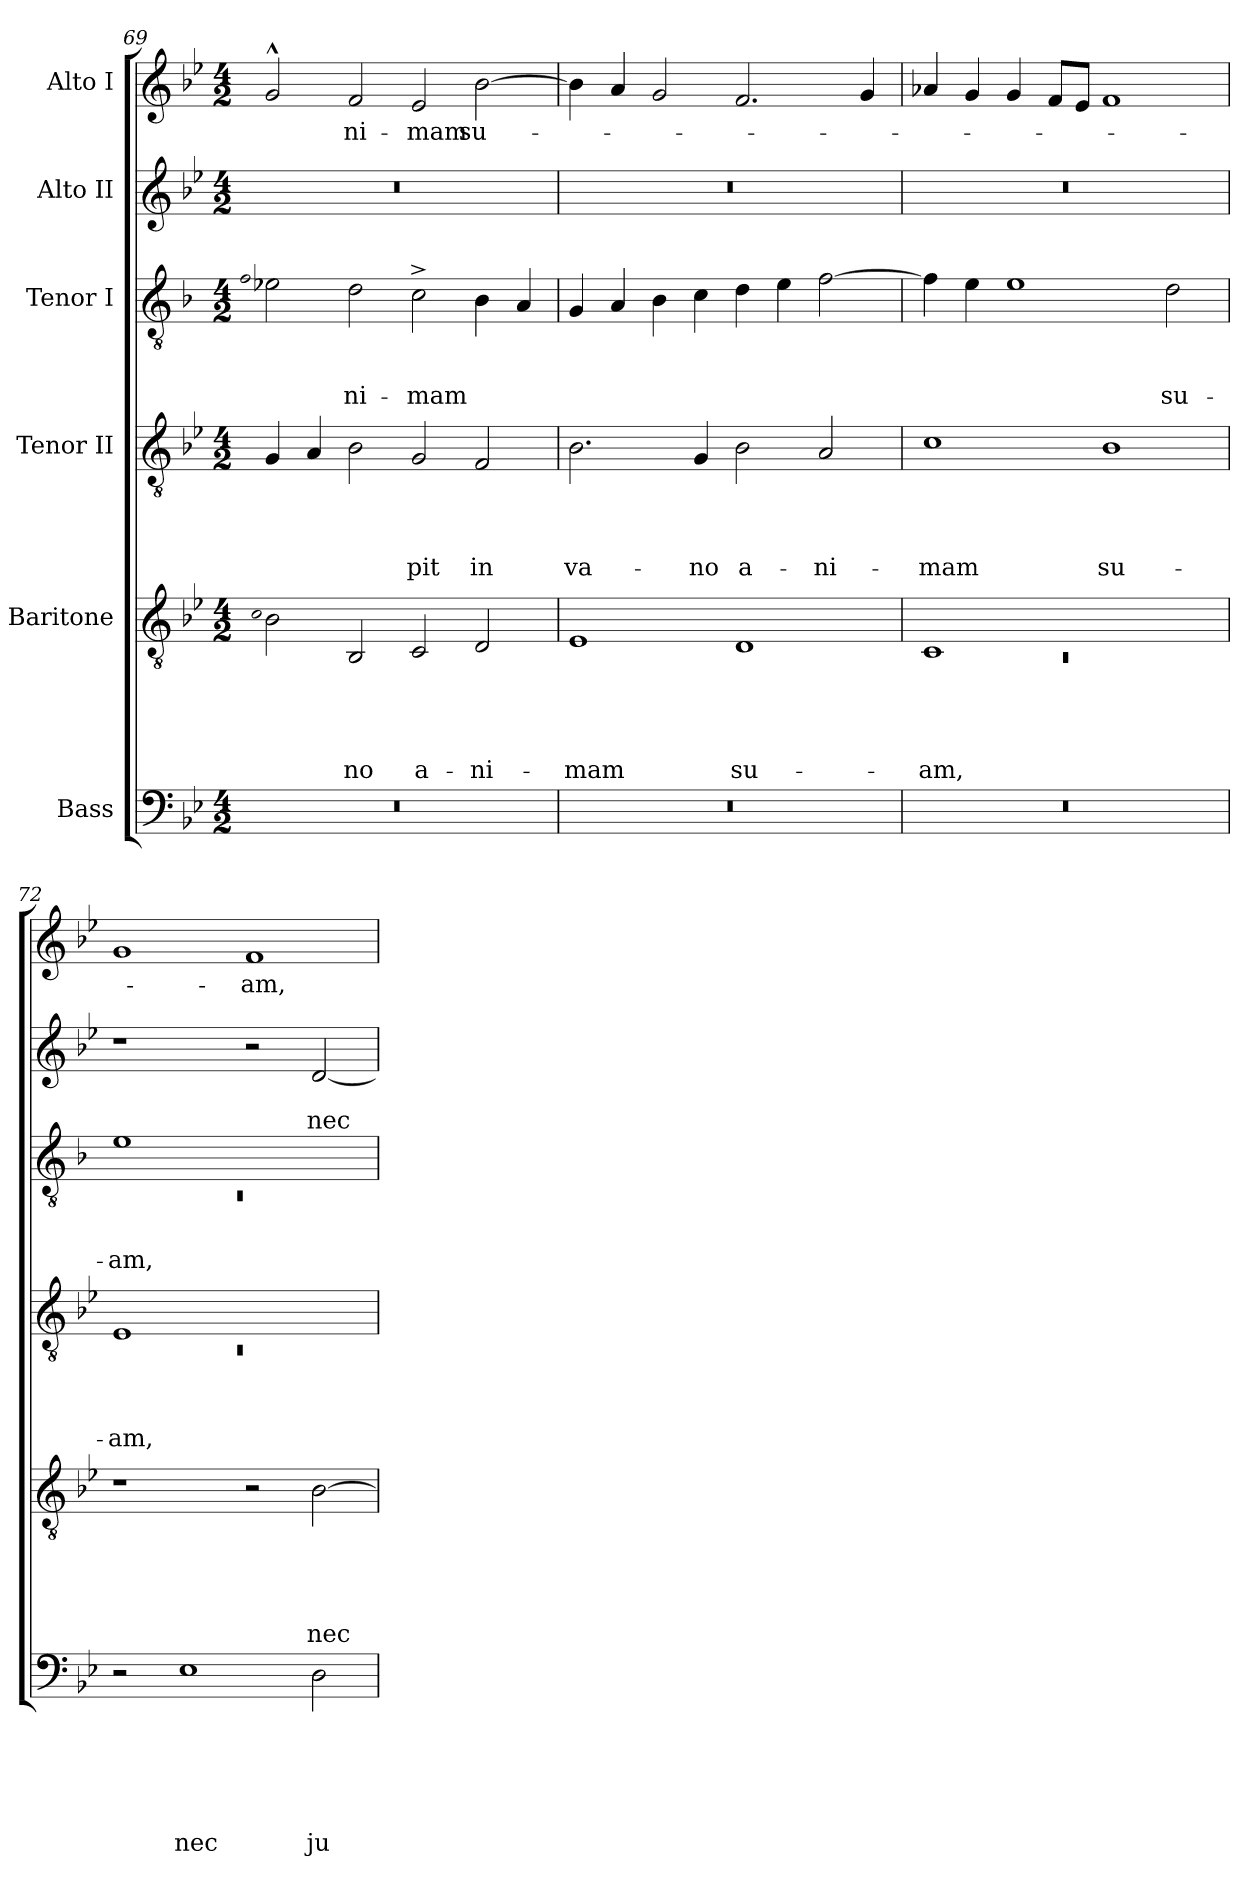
**kern	**text	**text	**text	**text	**text	**text	**kern	**text	**text	**text	**text	**text	**kern	**text	**text	**text	**text	**kern	**text	**text	**text	**kern	**text	**text	**kern	**text
*part6	*part6	*part6	*part6	*part6	*part6	*part6	*part5	*part5	*part5	*part5	*part5	*part5	*part4	*part4	*part4	*part4	*part4	*part3	*part3	*part3	*part3	*part2	*part2	*part2	*part1	*part1
*staff6	*staff6	*staff6	*staff6	*staff6	*staff6	*staff6	*staff5	*staff5	*staff5	*staff5	*staff5	*staff5	*staff4	*staff4	*staff4	*staff4	*staff4	*staff3	*staff3	*staff3	*staff3	*staff2	*staff2	*staff2	*staff1	*staff1
*I"Bass	*	*	*	*	*	*	*I"Baritone	*	*	*	*	*	*I"Tenor II	*	*	*	*	*I"Tenor I	*	*	*	*I"Alto II	*	*	*I"Alto I	*
!!LO:PB:g=z
*clefF4	*	*	*	*	*	*	*clefGv2	*	*	*	*	*	*clefGv2	*	*	*	*	*clefGv2	*	*	*	*clefG2	*	*	*clefG2	*
*k[b-e-]	*	*	*	*	*	*	*k[b-e-]	*	*	*	*	*	*k[b-e-]	*	*	*	*	*k[b-]	*	*	*	*k[b-e-]	*	*	*k[b-e-]	*
*B-:	*	*	*	*	*	*	*B-:	*	*	*	*	*	*B-:	*	*	*	*	*F:	*	*	*	*B-:	*	*	*B-:	*
*M4/2	*	*	*	*	*	*	*M4/2	*	*	*	*	*	*M4/2	*	*	*	*	*M4/2	*	*	*	*M4/2	*	*	*M4/2	*
=69	=69	=69	=69	=69	=69	=69	=69	=69	=69	=69	=69	=69	=69	=69	=69	=69	=69	=69	=69	=69	=69	=69	=69	=69	=69	=69
!	!	!	!	!	!	!	!LO:N:head=open	!	!	!	!	!	!	!	!	!	!	!LO:N:head=open	!	!	!	!	!	!	!	!
.	.	.	.	.	.	.	1qc	.	.	.	.	.	.	.	.	.	.	1qf	.	.	.	.	.	.	.	.
!LO:N:vis=1	!	!	!	!	!	!	!	!	!	!	!	!	!	!	!	!	!	!	!	!	!	!LO:N:vis=1	!	!	!	!
0r	.	.	.	.	.	.	2B-\	.	.	.	.	.	4G/	.	.	.	.	2e-X\	.	.	.	0r	.	.	2g^^</	.
.	.	.	.	.	.	.	.	.	.	.	.	.	4A/	.	.	.	.	.	.	.	.	.	.	.	.	.
!	!	!	!	!	!	!	!	!	!	!	!	!LO:LY:b	!	!	!	!	!	!	!	!	!LO:LY:b	!	!	!	!	!LO:LY:b
.	.	.	.	.	.	.	2BB-/	.	.	.	.	-no	2B-\	.	.	.	.	2d\	.	.	-ni-	.	.	.	2f/	-ni-
!	!	!	!	!	!	!	!	!	!	!	!	!LO:LY:b	!	!	!	!	!LO:LY:b	!	!	!	!LO:LY:b	!	!	!	!	!LO:LY:b
.	.	.	.	.	.	.	2C/	.	.	.	.	a-	2G/	.	.	.	-pit	2c^>\	.	.	-mam	.	.	.	2e-/	-mam
!	!	!	!	!	!	!	!	!	!	!	!	!LO:LY:b	!	!	!	!	!LO:LY:b	!	!	!	!	!	!	!	!	!LO:LY:b
.	.	.	.	.	.	.	2D/	.	.	.	.	-ni-	2F/	.	.	.	in	4B-\	.	.	.	.	.	.	[>2b-\	su-
.	.	.	.	.	.	.	.	.	.	.	.	.	.	.	.	.	.	4A/	.	.	.	.	.	.	.	.
=70	=70	=70	=70	=70	=70	=70	=70	=70	=70	=70	=70	=70	=70	=70	=70	=70	=70	=70	=70	=70	=70	=70	=70	=70	=70	=70
!LO:N:vis=1	!	!	!	!	!	!	!	!	!	!	!	!LO:LY:b	!	!	!	!	!LO:LY:b	!	!	!	!	!LO:N:vis=1	!	!	!	!
0r	.	.	.	.	.	.	1E-	.	.	.	.	-mam	2.B-\	.	.	.	va-	4G/	.	.	.	0r	.	.	4b-\]	.
.	.	.	.	.	.	.	.	.	.	.	.	.	.	.	.	.	.	4A/	.	.	.	.	.	.	4a/	.
.	.	.	.	.	.	.	.	.	.	.	.	.	.	.	.	.	.	4B-\	.	.	.	.	.	.	2g/	.
!	!	!	!	!	!	!	!	!	!	!	!	!	!	!	!	!	!LO:LY:b	!	!	!	!	!	!	!	!	!
.	.	.	.	.	.	.	.	.	.	.	.	.	4G/	.	.	.	-no	4c\	.	.	.	.	.	.	.	.
!	!	!	!	!	!	!	!	!	!	!	!	!LO:LY:b	!	!	!	!	!LO:LY:b	!	!	!	!	!	!	!	!	!
.	.	.	.	.	.	.	1D	.	.	.	.	su-	2B-\	.	.	.	a-	4d\	.	.	.	.	.	.	2.f/	.
.	.	.	.	.	.	.	.	.	.	.	.	.	.	.	.	.	.	4e\	.	.	.	.	.	.	.	.
!	!	!	!	!	!	!	!	!	!	!	!	!	!	!	!	!	!LO:LY:b	!	!	!	!	!	!	!	!	!
.	.	.	.	.	.	.	.	.	.	.	.	.	2A/	.	.	.	-ni-	[>2f\	.	.	.	.	.	.	.	.
.	.	.	.	.	.	.	.	.	.	.	.	.	.	.	.	.	.	.	.	.	.	.	.	.	4g/	.
=71	=71	=71	=71	=71	=71	=71	=71	=71	=71	=71	=71	=71	=71	=71	=71	=71	=71	=71	=71	=71	=71	=71	=71	=71	=71	=71
*	*	*	*	*	*	*	*^	*	*	*	*	*	*	*	*	*	*	*	*	*	*	*	*	*	*	*
!LO:N:vis=1	!	!	!	!	!	!	!	!LO:N:vis=1	!	!	!	!	!LO:LY:b	!	!	!	!	!LO:LY:b	!	!	!	!	!LO:N:vis=1	!	!	!	!
0r	.	.	.	.	.	.	1C	0rC	.	.	.	.	-am,	1c	.	.	.	-mam	4f\]	.	.	.	0r	.	.	4a-X/	.
.	.	.	.	.	.	.	.	.	.	.	.	.	.	.	.	.	.	.	4e\	.	.	.	.	.	.	4g/	.
.	.	.	.	.	.	.	.	.	.	.	.	.	.	.	.	.	.	.	1e	.	.	.	.	.	.	4g/	.
.	.	.	.	.	.	.	.	.	.	.	.	.	.	.	.	.	.	.	.	.	.	.	.	.	.	8f/L	.
.	.	.	.	.	.	.	.	.	.	.	.	.	.	.	.	.	.	.	.	.	.	.	.	.	.	8e-/J	.
!	!	!	!	!	!	!	!	!	!	!	!	!	!	!	!	!	!	!LO:LY:b	!	!	!	!	!	!	!	!	!
.	.	.	.	.	.	.	1ryy	.	.	.	.	.	.	1B-	.	.	.	su-	.	.	.	.	.	.	.	1f	.
!	!	!	!	!	!	!	!	!	!	!	!	!	!	!	!	!	!	!	!	!	!	!LO:LY:b	!	!	!	!	!
.	.	.	.	.	.	.	.	.	.	.	.	.	.	.	.	.	.	.	2d\	.	.	su-	.	.	.	.	.
*	*	*	*	*	*	*	*v	*v	*	*	*	*	*	*	*	*	*	*	*	*	*	*	*	*	*	*	*
=72	=72	=72	=72	=72	=72	=72	=72	=72	=72	=72	=72	=72	=72	=72	=72	=72	=72	=72	=72	=72	=72	=72	=72	=72	=72	=72
*	*	*	*	*	*	*	*	*	*	*	*	*	*^	*	*	*	*	*^	*	*	*	*	*	*	*	*
!	!	!	!	!	!	!	!	!	!	!	!	!	!	!LO:N:vis=1	!	!	!	!LO:LY:b	!	!LO:N:vis=1	!	!	!LO:LY:b	!	!	!	!	!
2r	.	.	.	.	.	.	1r	.	.	.	.	.	1E-	0rC	.	.	.	-am,	1e	0rC	.	.	-am,	1r	.	.	1g	.
!	!	!	!	!	!	!LO:LY:b	!	!	!	!	!	!	!	!	!	!	!	!	!	!	!	!	!	!	!	!	!	!
1E-	.	.	.	.	.	nec	.	.	.	.	.	.	.	.	.	.	.	.	.	.	.	.	.	.	.	.	.	.
!	!	!	!	!	!	!	!	!	!	!	!	!	!	!	!	!	!	!	!	!	!	!	!	!	!	!	!	!LO:LY:b
.	.	.	.	.	.	.	2r	.	.	.	.	.	1ryy	.	.	.	.	.	1ryy	.	.	.	.	2r	.	.	1f	-am,
!	!	!	!	!	!	!LO:LY:b	!	!	!	!	!	!LO:LY:b	!	!	!	!	!	!	!	!	!	!	!	!	!	!LO:LY:b	!	!
2D\	.	.	.	.	.	ju-	[>2B-\	.	.	.	.	nec	.	.	.	.	.	.	.	.	.	.	.	[<2d/	.	nec	.	.
*	*	*	*	*	*	*	*	*	*	*	*	*	*v	*v	*	*	*	*	*	*	*	*	*	*	*	*	*	*
*	*	*	*	*	*	*	*	*	*	*	*	*	*	*	*	*	*	*v	*v	*	*	*	*	*	*	*	*
=	=	=	=	=	=	=	=	=	=	=	=	=	=	=	=	=	=	=	=	=	=	=	=	=	=	=
*-	*-	*-	*-	*-	*-	*-	*-	*-	*-	*-	*-	*-	*-	*-	*-	*-	*-	*-	*-	*-	*-	*-	*-	*-	*-	*-
